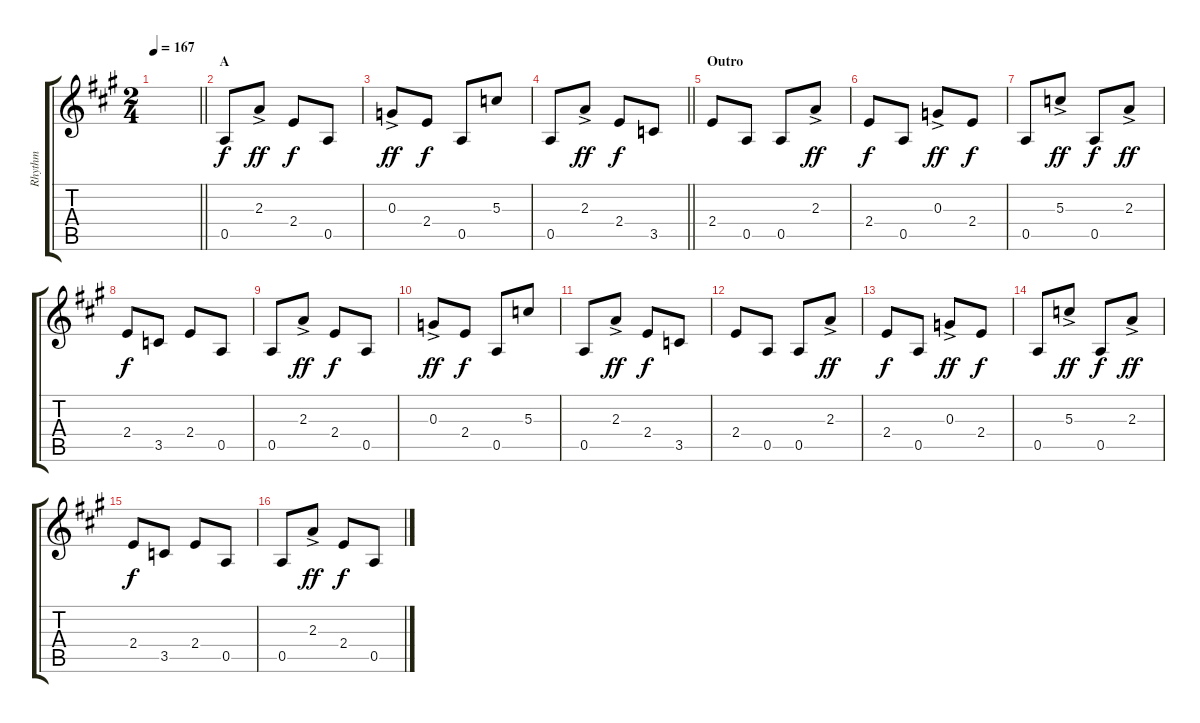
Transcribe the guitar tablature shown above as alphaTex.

\track ("Rhythm" "Rhythm") {instrument electricguitarmuted}
\staff {score tabs}
\tuning (E4 B3 G3 D3 A2 E2) {hide}
\ts (2 4)
\tempo 167
\clef g2
\barLineRight lightlight
\ks a
|
\section ("" "A")
0.5.8{dy f} 2.3{ac}.8{dy ff} 2.4.8{dy f} 0.5.8 |
0.3{ac}.8{dy ff} 2.4.8{dy f} 0.5.8 5.3.8 |
\barLineRight lightlight
0.5.8 2.3{ac}.8{dy ff} 2.4.8{dy f} 3.5.8 |
\section ("" "Outro")
2.4.8 0.5.8 0.5.8 2.3{ac}.8{dy ff} |
2.4.8{dy f} 0.5.8 0.3{ac}.8{dy ff} 2.4.8{dy f} |
0.5.8 5.3{ac}.8{dy ff} 0.5.8{dy f} 2.3{ac}.8{dy ff} |
2.4.8{dy f} 3.5.8 2.4.8 0.5.8 |
0.5.8 2.3{ac}.8{dy ff} 2.4.8{dy f} 0.5.8 |
0.3{ac}.8{dy ff} 2.4.8{dy f} 0.5.8 5.3.8 |
0.5.8 2.3{ac}.8{dy ff} 2.4.8{dy f} 3.5.8 |
2.4.8 0.5.8 0.5.8 2.3{ac}.8{dy ff} |
2.4.8{dy f} 0.5.8 0.3{ac}.8{dy ff} 2.4.8{dy f} |
0.5.8 5.3{ac}.8{dy ff} 0.5.8{dy f} 2.3{ac}.8{dy ff} |
2.4.8{dy f} 3.5.8 2.4.8 0.5.8 |
0.5.8 2.3{ac}.8{dy ff} 2.4.8{dy f} 0.5.8
